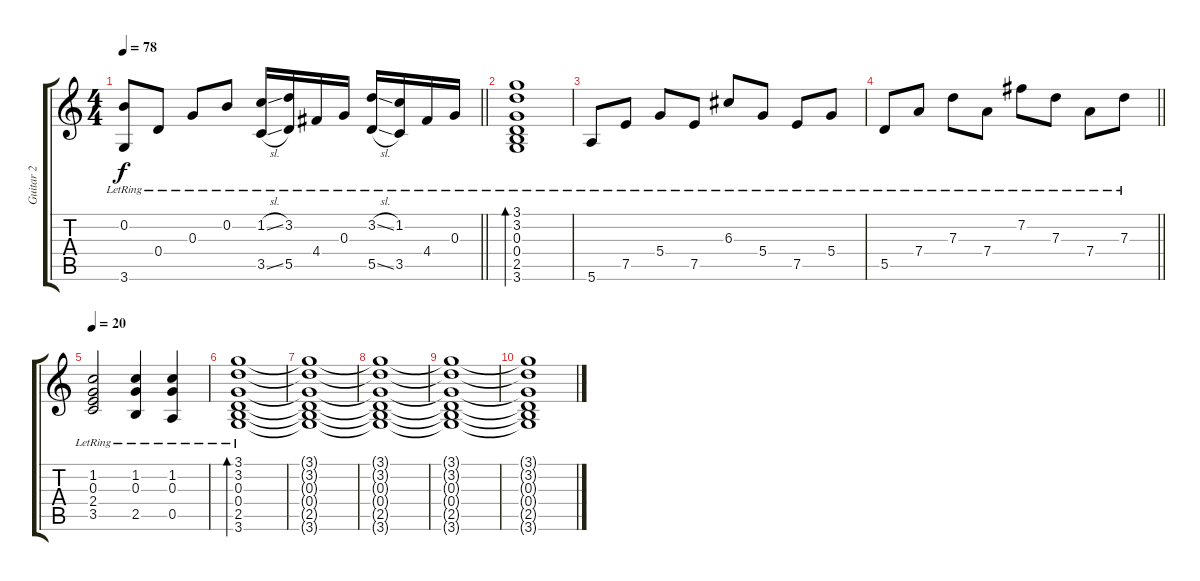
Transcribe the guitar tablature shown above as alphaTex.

\track ("Guitar 2" "Guitar 2") {instrument acousticguitarsteel}
\staff {score tabs}
\tuning (E4 B3 G3 D3 A2 E2) {hide}
\ts (4 4)
\tempo 78
\clef g2
\barLineRight lightlight
\ks c
(0.2{lr} 3.6{lr}).8{dy f} 0.4{lr}.8 0.3{lr}.8 0.2{lr}.8 (1.2{sl lr} 3.5{sl lr}).16 (3.2{lr} 5.5{lr}).16 4.4{lr}.16 0.3{lr}.16 (3.2{sl lr} 5.5{sl lr}).16 (1.2{lr} 3.5{lr}).16 4.4{lr}.16 0.3{lr}.16 |
(3.1{lr} 3.2{lr} 0.3{lr} 0.4{lr} 2.5{lr} 3.6{lr}).1{bd 120} |
5.6{lr}.8 7.5{lr}.8 5.4{lr}.8 7.5{lr}.8 6.3{lr}.8 5.4{lr}.8 7.5{lr}.8 5.4{lr}.8 |
\barLineRight lightlight
5.5{lr}.8 7.4{lr}.8 7.3{lr}.8 7.4{lr}.8 7.2{lr}.8 7.3{lr}.8 7.4{lr}.8 7.3{lr}.8 |
\tempo 20
(1.2{lr} 0.3{lr} 2.4{lr} 3.5{lr}).2 (1.2{lr} 0.3{lr} 2.5{lr}).4 (1.2{lr} 0.3{lr} 0.5{lr}).4 |
(3.1{lr} 3.2{lr} 0.3{lr} 0.4{lr} 2.5{lr} 3.6{lr}).1{bd 240} |
(3.1{t} 3.2{t} 0.3{t} 0.4{t} 2.5{t} 3.6{t}).1 |
(3.1{t} 3.2{t} 0.3{t} 0.4{t} 2.5{t} 3.6{t}).1 |
(3.1{t} 3.2{t} 0.3{t} 0.4{t} 2.5{t} 3.6{t}).1 |
(3.1{t} 3.2{t} 0.3{t} 0.4{t} 2.5{t} 3.6{t}).1
